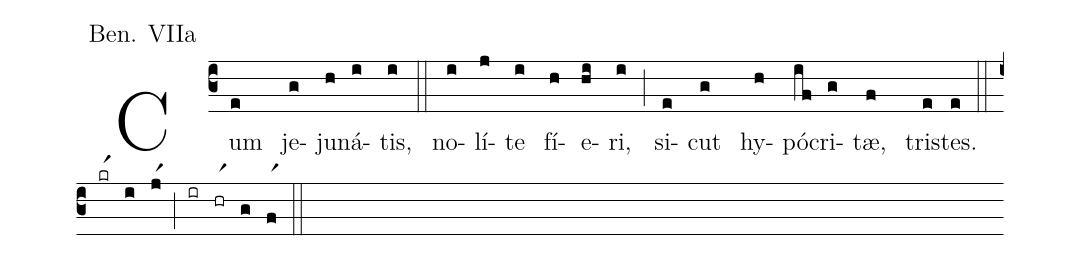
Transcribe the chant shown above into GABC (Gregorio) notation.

annotation: Ben. VIIa;
%%
(c3) Cum(e) je(g)ju(h)ná(i)tis,(i) (::) no(i)lí(j)te(i) fí(h)e(hi)ri,(i) (;) si(e)cut(g) hy(h)pó(if)cri(g)tæ,(f) tri(e)stes.(e) (::) (zir)(krr1)(i)(jr1)(;)(ir)(hrr1)(g)(fr1)(::)
